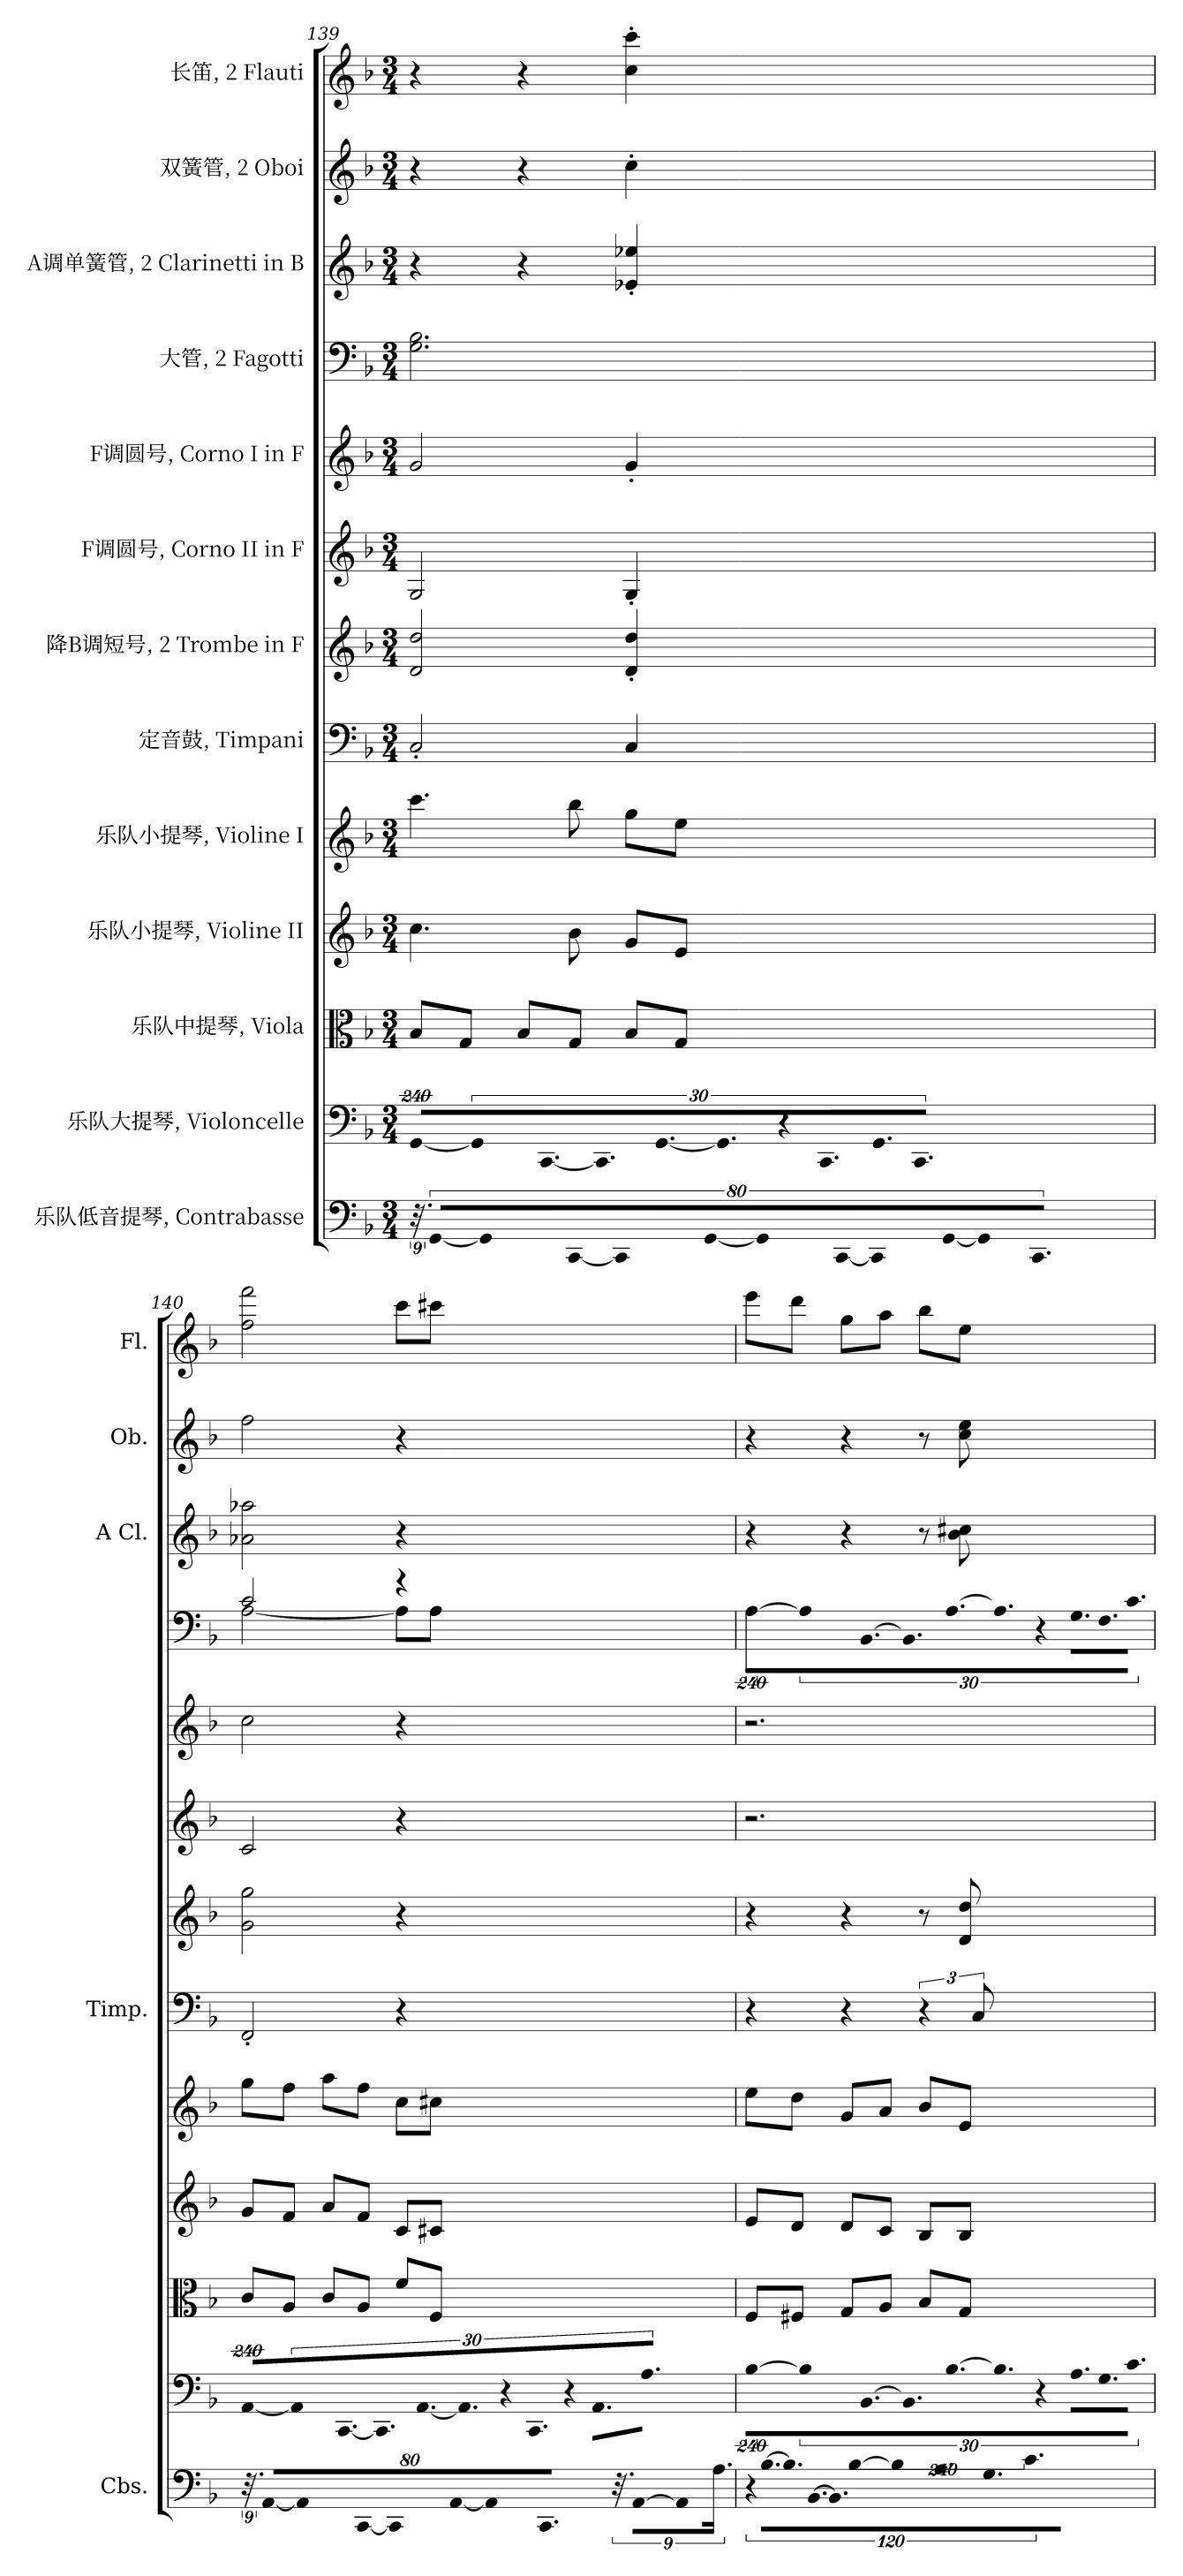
**kern	**kern	**kern	**kern	**kern	**kern	**kern	**kern	**kern	**kern	**kern	**kern	**kern
*part13	*part12	*part11	*part10	*part9	*part8	*part7	*part6	*part5	*part4	*part3	*part2	*part1
*staff13	*staff12	*staff11	*staff10	*staff9	*staff8	*staff7	*staff6	*staff5	*staff4	*staff3	*staff2	*staff1
*I"乐队低音提琴, Contrabasse	*I"乐队大提琴, Violoncelle	*I"乐队中提琴, Viola	*I"乐队小提琴, Violine II	*I"乐队小提琴, Violine I	*I"定音鼓, Timpani	*I"降B调短号, 2 Trombe in F	*I"F调圆号, Corno II in F	*I"F调圆号, Corno I in F	*I"大管, 2 Fagotti	*I"A调单簧管, 2 Clarinetti in B	*I"双簧管, 2 Oboi	*I"长笛, 2 Flauti
*I'Cbs.	*	*	*	*	*I'Timp.	*	*	*	*	*I'A Cl.	*I'Ob.	*I'Fl.
!!LO:PB:g=z
*clefF4	*clefF4	*clefC3	*clefG2	*clefG2	*clefF4	*clefG2	*clefG2	*clefG2	*clefF4	*clefG2	*clefG2	*clefG2
*ITrd7c12	*	*	*	*	*	*ITrd1c2	*ITrd4c7	*ITrd4c7	*	*ITrd2c3	*	*
*k[b-]	*k[b-]	*k[b-]	*k[b-]	*k[b-]	*k[b-]	*k[b-e-a-]	*k[b-e-]	*k[b-e-]	*k[b-]	*k[f#c#]	*k[b-]	*k[b-]
*M3/4	*M3/4	*M3/4	*M3/4	*M3/4	*M3/4	*M3/4	*M3/4	*M3/4	*M3/4	*M3/4	*M3/4	*M3/4
*MM96	*MM96	*MM96	*MM96	*MM96	*MM96	*MM96	*MM96	*MM96	*MM96	*MM96	*MM96	*MM96
=139	=139	=139	=139	=139	=139	=139	=139	=139	=139	=139	=139	=139
!	!LO:N:vis=8	!	!	!	!	!	!	!	!	!	!	!
36.r	[960%137GG/L	8B-/L	4.cc\	4.ccc\	2C'/	2c/ 2cc/	2C/	2c/	2.G\ 2.B-\	4r	4r	4r
!LO:N:vis=8	!	!	!	!	!	!	!	!	!	!	!	!
[640%71GGG/L	.	.	.	.	.	.	.	.	.	.	.	.
.	.	8G/J	.	.	.	.	.	.	.	.	.	.
!	!LO:N:vis=256%9	!	!	!	!	!	!	!	!	!	!	!
.	960%17GG/KLL]	.	.	.	.	.	.	.	.	.	.	.
!LO:N:vis=64	!	!	!	!	!	!	!	!	!	!	!	!
640%9GGG/KKK]	.	.	.	.	.	.	.	.	.	.	.	.
.	1920ryy	.	.	.	.	.	.	.	.	.	.	.
!	!LO:N:vis=32.	!	!	!	!	!	!	!	!	!	!	!
.	[1920%103CC/	.	.	.	.	.	.	.	.	.	.	.
!LO:N:vis=8	!	!	!	!	!	!	!	!	!	!	!	!
[640%71CCC/	.	.	.	.	.	.	.	.	.	.	.	.
!	!LO:N:vis=32.	!	!	!	!	!	!	!	!	!	!	!
.	1920%103CC/]	.	.	.	.	.	.	.	.	.	.	.
*	*	*	*	*	*	*	*	*	*	*	*	*MM105
.	.	8B-/L	.	.	.	.	.	.	.	4r	4r	4r
!	!LO:N:vis=32.	!	!	!	!	!	!	!	!	!	!	!
.	[1920%103GG/	.	.	.	.	.	.	.	.	.	.	.
!LO:N:vis=64	!	!	!	!	!	!	!	!	!	!	!	!
640%9CCC/KKK]	.	.	.	.	.	.	.	.	.	.	.	.
!LO:N:vis=8	!	!	!	!	!	!	!	!	!	!	!	!
[640%71GGG/	.	.	.	.	.	.	.	.	.	.	.	.
!	!LO:N:vis=32.	!	!	!	!	!	!	!	!	!	!	!
.	1920%103GG/JJJ]	.	.	.	.	.	.	.	.	.	.	.
.	.	8G/J	8b-\	8bb-\	.	.	.	.	.	.	.	.
!	!LO:N:vis=32.	!	!	!	!	!	!	!	!	!	!	!
.	1920%103r	.	.	.	.	.	.	.	.	.	.	.
!LO:N:vis=64	!	!	!	!	!	!	!	!	!	!	!	!
640%9GGG/KKK]	.	.	.	.	.	.	.	.	.	.	.	.
!LO:N:vis=8	!	!	!	!	!	!	!	!	!	!	!	!
[640%71CCC/	.	.	.	.	.	.	.	.	.	.	.	.
!	!LO:N:vis=16.	!	!	!	!	!	!	!	!	!	!	!
.	960%103CC/LL	.	.	.	.	.	.	.	.	.	.	.
*	*	*	*	*	*	*	*	*	*	*	*	*MM111
.	.	8B-/L	8g/L	8gg\L	4C/	4c/' 4cc/'	4C'/	4c'/	.	4cn/' 4ccn/'	4cc'\	4cc\' 4ccc\'
!LO:N:vis=64	!	!	!	!	!	!	!	!	!	!	!	!
640%9CCC/KKK]	.	.	.	.	.	.	.	.	.	.	.	.
!	!LO:N:vis=16.	!	!	!	!	!	!	!	!	!	!	!
.	960%103GG/	.	.	.	.	.	.	.	.	.	.	.
!LO:N:vis=8	!	!	!	!	!	!	!	!	!	!	!	!
[640%71GGG/	.	.	.	.	.	.	.	.	.	.	.	.
.	.	8G/J	8e/J	8ee\J	.	.	.	.	.	.	.	.
!	!LO:N:vis=16.	!	!	!	!	!	!	!	!	!	!	!
.	960%103CC/JJ	.	.	.	.	.	.	.	.	.	.	.
!LO:N:vis=64	!	!	!	!	!	!	!	!	!	!	!	!
640%9GGG/KKL]	.	.	.	.	.	.	.	.	.	.	.	.
18.CCC/JJ	.	.	.	.	.	.	.	.	.	.	.	.
960ryy	.	960ryy	960ryy	960ryy	960ryy	960ryy	960ryy	960ryy	960ryy	960ryy	960ryy	960ryy
=140	=140	=140	=140	=140	=140	=140	=140	=140	=140	=140	=140	=140
*	*	*	*	*	*	*	*	*	*	*	*	*MM96
!	!LO:N:vis=8	!	!	!	!	!	!	!	!	!	!	!
*	*	*	*	*	*	*	*	*	*^	*	*	*
36.r	[960%137AA/L	8c/L	8g/L	8gg\L	2FF'/	2f\ 2ff\	2F/	2f\	2c/	[2A\	2fn\ 2ffn\	2ff\	2ff\ 2fff\
!LO:N:vis=8	!	!	!	!	!	!	!	!	!	!	!	!	!
[640%71AAA/L	.	.	.	.	.	.	.	.	.	.	.	.	.
.	.	8A/J	8f/J	8ff\J	.	.	.	.	.	.	.	.	.
!	!LO:N:vis=256%9	!	!	!	!	!	!	!	!	!	!	!	!
.	960%17AA/KLL]	.	.	.	.	.	.	.	.	.	.	.	.
!LO:N:vis=64	!	!	!	!	!	!	!	!	!	!	!	!	!
640%9AAA/KKK]	.	.	.	.	.	.	.	.	.	.	.	.	.
.	1920ryy	.	.	.	.	.	.	.	.	.	.	.	.
!	!LO:N:vis=32.	!	!	!	!	!	!	!	!	!	!	!	!
.	[1920%103CC/	.	.	.	.	.	.	.	.	.	.	.	.
!LO:N:vis=8	!	!	!	!	!	!	!	!	!	!	!	!	!
[640%71CCC/	.	.	.	.	.	.	.	.	.	.	.	.	.
!	!LO:N:vis=32.	!	!	!	!	!	!	!	!	!	!	!	!
.	1920%103CC/]	.	.	.	.	.	.	.	.	.	.	.	.
.	.	8c/L	8a/L	8aa\L	.	.	.	.	.	.	.	.	.
!	!LO:N:vis=32.	!	!	!	!	!	!	!	!	!	!	!	!
.	[1920%103AA/	.	.	.	.	.	.	.	.	.	.	.	.
!LO:N:vis=64	!	!	!	!	!	!	!	!	!	!	!	!	!
640%9CCC/KKK]	.	.	.	.	.	.	.	.	.	.	.	.	.
!LO:N:vis=8	!	!	!	!	!	!	!	!	!	!	!	!	!
[640%71AAA/	.	.	.	.	.	.	.	.	.	.	.	.	.
!	!LO:N:vis=32.	!	!	!	!	!	!	!	!	!	!	!	!
.	1920%103AA/JJJ]	.	.	.	.	.	.	.	.	.	.	.	.
.	.	8A/J	8f/J	8ff\J	.	.	.	.	.	.	.	.	.
!	!LO:N:vis=32.	!	!	!	!	!	!	!	!	!	!	!	!
.	1920%103r	.	.	.	.	.	.	.	.	.	.	.	.
!LO:N:vis=64	!	!	!	!	!	!	!	!	!	!	!	!	!
640%9AAA/KKL]	.	.	.	.	.	.	.	.	.	.	.	.	.
18.CCC/JJ	.	.	.	.	.	.	.	.	.	.	.	.	.
!	!LO:N:vis=32.	!	!	!	!	!	!	!	!	!	!	!	!
.	1920%103CC/	.	.	.	.	.	.	.	.	.	.	.	.
!	!LO:N:vis=32.	!	!	!	!	!	!	!	!	!	!	!	!
.	1920%103r	.	.	.	.	.	.	.	.	.	.	.	.
*	*	*	*	*	*	*	*	*	*	*	*	*	*MM111
36.r	.	8f/L	8c/L	8cc\L	4r	4r	4r	4r	4r	8A\L]	4r	4r	8ccc\L
!	!LO:N:vis=16.	!	!	!	!	!	!	!	!	!	!	!	!
.	960%103AA\LL	.	.	.	.	.	.	.	.	.	.	.	.
!LO:N:vis=8	!	!	!	!	!	!	!	!	!	!	!	!	!
[640%71AAA\L	.	.	.	.	.	.	.	.	.	.	.	.	.
.	.	8F/J	8c#X/J	8cc#X\J	.	.	.	.	.	8A\J	.	.	8ccc#X\J
!	!LO:N:vis=16.	!	!	!	!	!	!	!	!	!	!	!	!
.	960%103A\JJ	.	.	.	.	.	.	.	.	.	.	.	.
!LO:N:vis=64	!	!	!	!	!	!	!	!	!	!	!	!	!
640%9AAA\KKL]	.	.	.	.	.	.	.	.	.	.	.	.	.
18.AA\JJ	.	.	.	.	.	.	.	.	.	.	.	.	.
960ryy	.	960ryy	960ryy	960ryy	960ryy	960ryy	960ryy	960ryy	960ryy	960ryy	960ryy	960ryy	960ryy
*	*	*	*	*	*	*	*	*	*v	*v	*	*	*
!!LO:PB:g=z
=141	=141	=141	=141	=141	=141	=141	=141	=141	=141	=141	=141	=141
*	*	*	*	*	*	*	*	*	*	*	*	*MM96
*	*	*	*	*	*	*	*	*	*^	*	*	*
!LO:N:vis=32.	!LO:N:vis=8	!	!	!	!	!	!	!	!LO:N:vis=8	!	!	!	!
*	*	*	*	*	*	*	*	*	*v	*v	*	*	*
1920%103r	[960%137B-\L	8F/L	8e/L	8ee\L	4r	4r	2.r	2.r	[960%137A\L	4r	4r	8eee\L
!LO:N:vis=32.	!	!	!	!	!	!	!	!	!	!	!	!
[1920%103BB-\LLL	.	.	.	.	.	.	.	.	.	.	.	.
!LO:N:vis=32.	!	!	!	!	!	!	!	!	!	!	!	!
1920%103BB-\]	.	.	.	.	.	.	.	.	.	.	.	.
.	.	8F#X/J	8d/J	8dd\J	.	.	.	.	.	.	.	8ddd\J
!	!LO:N:vis=256%9	!	!	!	!	!	!	!	!LO:N:vis=256%9	!	!	!
.	960%17B-\KLL]	.	.	.	.	.	.	.	960%17A\KLL]	.	.	.
.	1920ryy	.	.	.	.	.	.	.	1920ryy	.	.	.
!LO:N:vis=32.	!LO:N:vis=32.	!	!	!	!	!	!	!	!LO:N:vis=32.	!	!	!
[1920%103BBB-\	[1920%103BB-\	.	.	.	.	.	.	.	[1920%103BB-\	.	.	.
!LO:N:vis=32.	!LO:N:vis=32.	!	!	!	!	!	!	!	!LO:N:vis=32.	!	!	!
1920%103BBB-\JJ]	1920%103BB-\]	.	.	.	.	.	.	.	1920%103BB-\]	.	.	.
*	*	*	*	*	*	*	*	*	*	*	*	*MM105
.	.	8G/L	8d/L	8g/L	4r	4r	.	.	.	4r	4r	8gg\L
!LO:N:vis=8	!LO:N:vis=32.	!	!	!	!	!	!	!	!LO:N:vis=32.	!	!	!
[960%137BB-\	[1920%103B-\	.	.	.	.	.	.	.	[1920%103A\	.	.	.
!	!LO:N:vis=32.	!	!	!	!	!	!	!	!LO:N:vis=32.	!	!	!
.	1920%103B-\JJJ]	.	.	.	.	.	.	.	1920%103A\JJJ]	.	.	.
.	.	8A/J	8c/J	8a/J	.	.	.	.	.	.	.	8aa\J
!	!LO:N:vis=32.	!	!	!	!	!	!	!	!LO:N:vis=32.	!	!	!
.	1920%103r	.	.	.	.	.	.	.	1920%103r	.	.	.
!LO:N:vis=256%9	!	!	!	!	!	!	!	!	!	!	!	!
960%17BB-\KKL]	.	.	.	.	.	.	.	.	.	.	.	.
!LO:N:vis=16.	!	!	!	!	!	!	!	!	!	!	!	!
960%103AA\	.	.	.	.	.	.	.	.	.	.	.	.
!	!LO:N:vis=16.	!	!	!	!	!	!	!	!LO:N:vis=16.	!	!	!
.	960%103A\LL	.	.	.	.	.	.	.	960%103G\LL	.	.	.
*	*	*	*	*	*	*	*	*	*	*	*	*MM111
.	.	8B-/L	8B-/L	8b-/L	6r	8r	.	.	.	8r	8r	8bb-\L
!LO:N:vis=16.	!	!	!	!	!	!	!	!	!	!	!	!
960%103GG\	.	.	.	.	.	.	.	.	.	.	.	.
!	!LO:N:vis=16.	!	!	!	!	!	!	!	!LO:N:vis=16.	!	!	!
.	960%103G\	.	.	.	.	.	.	.	960%103F\	.	.	.
.	.	8G/J	8B-/J	8e/J	.	8c/ 8cc/	.	.	.	8g\ 8a#X\	8cc\ 8ee\	8ee\J
!LO:N:vis=16.	!	!	!	!	!	!	!	!	!	!	!	!
960%103C\JJ	.	.	.	.	.	.	.	.	.	.	.	.
!	!LO:N:vis=16.	!	!	!	!	!	!	!	!LO:N:vis=16.	!	!	!
.	960%103c\JJ	.	.	.	.	.	.	.	960%103c\JJ	.	.	.
.	.	.	.	.	12C/	.	.	.	.	.	.	.
.	.	960ryy	960ryy	960ryy	960ryy	960ryy	960ryy	960ryy	.	960ryy	960ryy	960ryy
1920ryy	.	.	.	.	.	.	.	.	.	.	.	.
=	=	=	=	=	=	=	=	=	=	=	=	=
*-	*-	*-	*-	*-	*-	*-	*-	*-	*-	*-	*-	*-
